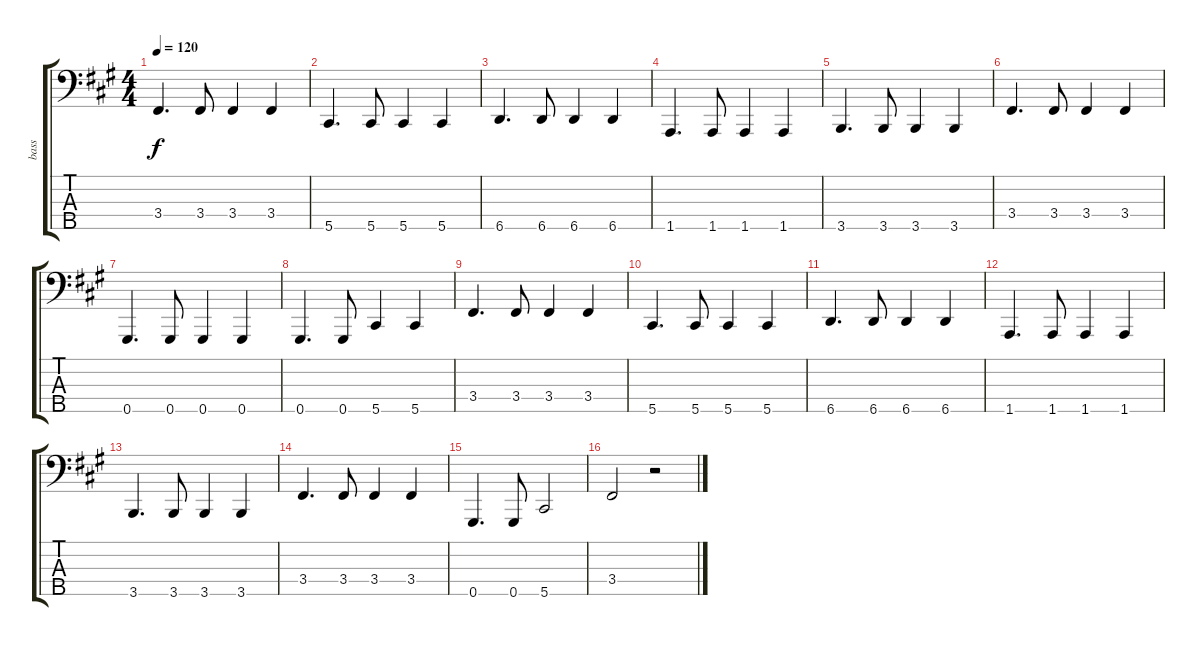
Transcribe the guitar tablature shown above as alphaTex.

\track ("bass" "bass") {instrument electricbasspick}
\staff {score tabs}
\tuning (Gb2 Db2 Ab1 Eb1 Ab0) {hide}
\ts (4 4)
\tempo 120
\clef f4
\ks f#minor
3.4.4{d dy f} 3.4.8 3.4.4 3.4.4 |
5.5.4{d} 5.5.8 5.5.4 5.5.4 |
6.5.4{d} 6.5.8 6.5.4 6.5.4 |
1.5.4{d} 1.5.8 1.5.4 1.5.4 |
3.5.4{d} 3.5.8 3.5.4 3.5.4 |
3.4.4{d} 3.4.8 3.4.4 3.4.4 |
0.5.4{d} 0.5.8 0.5.4 0.5.4 |
0.5.4{d} 0.5.8 5.5.4 5.5.4 |
3.4.4{d} 3.4.8 3.4.4 3.4.4 |
5.5.4{d} 5.5.8 5.5.4 5.5.4 |
6.5.4{d} 6.5.8 6.5.4 6.5.4 |
1.5.4{d} 1.5.8 1.5.4 1.5.4 |
3.5.4{d} 3.5.8 3.5.4 3.5.4 |
3.4.4{d} 3.4.8 3.4.4 3.4.4 |
0.5.4{d} 0.5.8 5.5.2 |
3.4.2 r.2
